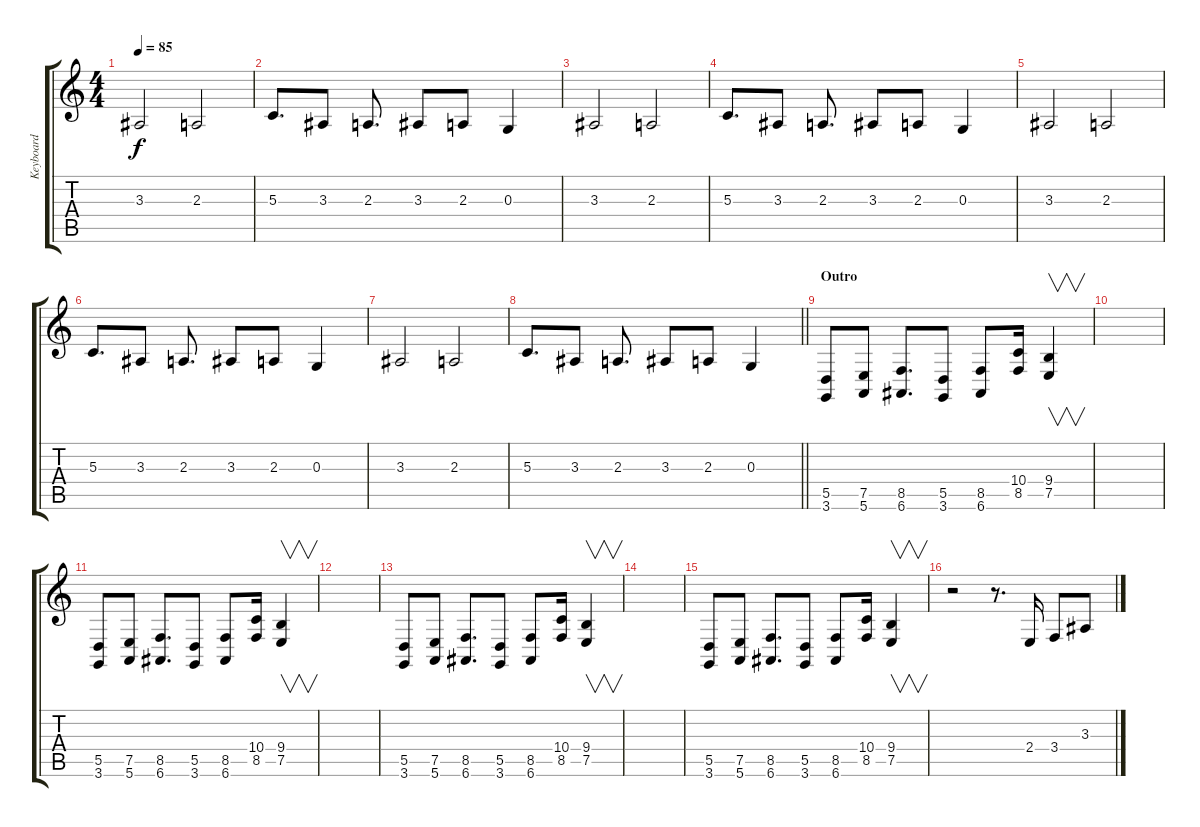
\track ("Keyboard" "Keyboard") {instrument acousticgrandpiano}
\staff {score tabs}
\tuning (E4 B3 G3 D3 A2 E2) {hide}
\ts (4 4)
\tempo 85
\clef g2
\ks c
3.3.2{dy f} 2.3.2 |
5.3.8{d} 3.3.8 2.3.8{d} 3.3.8 2.3.8 0.3.4 |
3.3.2 2.3.2 |
5.3.8{d} 3.3.8 2.3.8{d} 3.3.8 2.3.8 0.3.4 |
3.3.2 2.3.2 |
5.3.8{d} 3.3.8 2.3.8{d} 3.3.8 2.3.8 0.3.4 |
3.3.2 2.3.2 |
\barLineRight lightlight
5.3.8{d} 3.3.8 2.3.8{d} 3.3.8 2.3.8 0.3.4 |
\section ("" "Outro")
(5.5 3.6).8{instrument acousticgrandpiano} (7.5 5.6).8 (8.5 6.6).8{d} (5.5 3.6).8 (8.5 6.6).8 (10.4 8.5).16 (9.4 7.5).4{v} |
|
(5.5 3.6).8 (7.5 5.6).8 (8.5 6.6).8{d} (5.5 3.6).8 (8.5 6.6).8 (10.4 8.5).16 (9.4 7.5).4{v} |
|
(5.5 3.6).8 (7.5 5.6).8 (8.5 6.6).8{d} (5.5 3.6).8 (8.5 6.6).8 (10.4 8.5).16 (9.4 7.5).4{v} |
|
(5.5 3.6).8 (7.5 5.6).8 (8.5 6.6).8{d} (5.5 3.6).8 (8.5 6.6).8 (10.4 8.5).16 (9.4 7.5).4{v} |
r.2 r.8{d} 2.4.16{volume 16 instrument trumpet} 3.4.8 3.3.8
